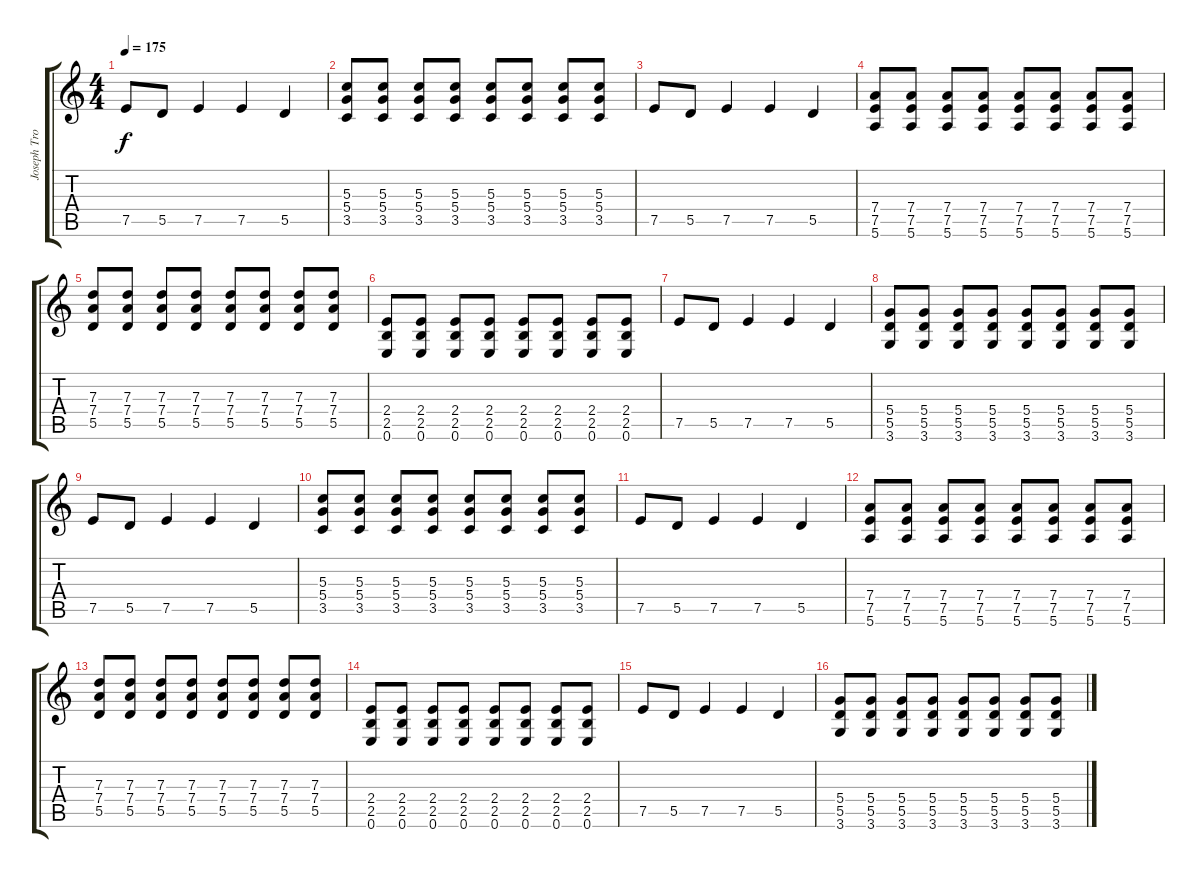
\track ("Joseph Trohman (Lead Guitar)" "Joseph Tro") {instrument distortionguitar}
\staff {score tabs}
\tuning (E4 B3 G3 D3 A2 E2) {hide}
\ts (4 4)
\tempo 175
\clef g2
\ks c
7.5.8{dy f} 5.5.8 7.5.4 7.5.4 5.5.4 |
(5.3 5.4 3.5).8 (5.3 5.4 3.5).8 (5.3 5.4 3.5).8 (5.3 5.4 3.5).8 (5.3 5.4 3.5).8 (5.3 5.4 3.5).8 (5.3 5.4 3.5).8 (5.3 5.4 3.5).8 |
7.5.8 5.5.8 7.5.4 7.5.4 5.5.4 |
(7.4 7.5 5.6).8 (7.4 7.5 5.6).8 (7.4 7.5 5.6).8 (7.4 7.5 5.6).8 (7.4 7.5 5.6).8 (7.4 7.5 5.6).8 (7.4 7.5 5.6).8 (7.4 7.5 5.6).8 |
(7.3 7.4 5.5).8 (7.3 7.4 5.5).8 (7.3 7.4 5.5).8 (7.3 7.4 5.5).8 (7.3 7.4 5.5).8 (7.3 7.4 5.5).8 (7.3 7.4 5.5).8 (7.3 7.4 5.5).8 |
(2.4 2.5 0.6).8 (2.4 2.5 0.6).8 (2.4 2.5 0.6).8 (2.4 2.5 0.6).8 (2.4 2.5 0.6).8 (2.4 2.5 0.6).8 (2.4 2.5 0.6).8 (2.4 2.5 0.6).8 |
7.5.8 5.5.8 7.5.4 7.5.4 5.5.4 |
(5.4 5.5 3.6).8 (5.4 5.5 3.6).8 (5.4 5.5 3.6).8 (5.4 5.5 3.6).8 (5.4 5.5 3.6).8 (5.4 5.5 3.6).8 (5.4 5.5 3.6).8 (5.4 5.5 3.6).8 |
7.5.8 5.5.8 7.5.4 7.5.4 5.5.4 |
(5.3 5.4 3.5).8 (5.3 5.4 3.5).8 (5.3 5.4 3.5).8 (5.3 5.4 3.5).8 (5.3 5.4 3.5).8 (5.3 5.4 3.5).8 (5.3 5.4 3.5).8 (5.3 5.4 3.5).8 |
7.5.8 5.5.8 7.5.4 7.5.4 5.5.4 |
(7.4 7.5 5.6).8 (7.4 7.5 5.6).8 (7.4 7.5 5.6).8 (7.4 7.5 5.6).8 (7.4 7.5 5.6).8 (7.4 7.5 5.6).8 (7.4 7.5 5.6).8 (7.4 7.5 5.6).8 |
(7.3 7.4 5.5).8 (7.3 7.4 5.5).8 (7.3 7.4 5.5).8 (7.3 7.4 5.5).8 (7.3 7.4 5.5).8 (7.3 7.4 5.5).8 (7.3 7.4 5.5).8 (7.3 7.4 5.5).8 |
(2.4 2.5 0.6).8 (2.4 2.5 0.6).8 (2.4 2.5 0.6).8 (2.4 2.5 0.6).8 (2.4 2.5 0.6).8 (2.4 2.5 0.6).8 (2.4 2.5 0.6).8 (2.4 2.5 0.6).8 |
7.5.8 5.5.8 7.5.4 7.5.4 5.5.4 |
(5.4 5.5 3.6).8 (5.4 5.5 3.6).8 (5.4 5.5 3.6).8 (5.4 5.5 3.6).8 (5.4 5.5 3.6).8 (5.4 5.5 3.6).8 (5.4 5.5 3.6).8 (5.4 5.5 3.6).8
